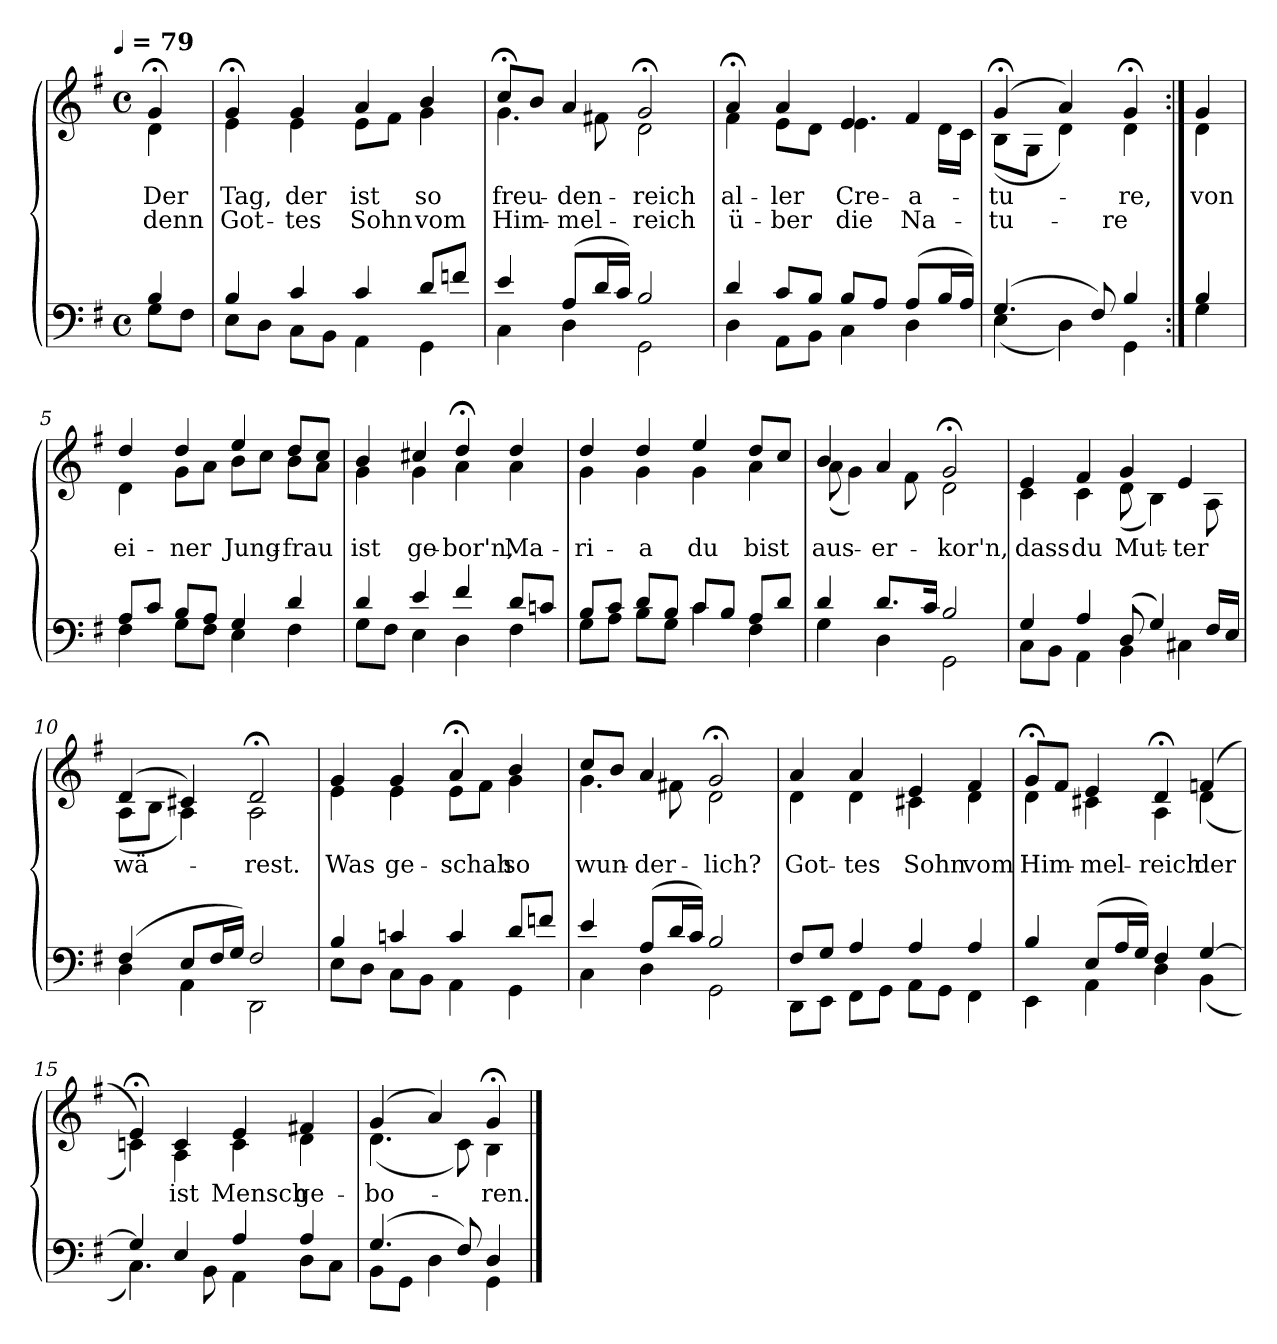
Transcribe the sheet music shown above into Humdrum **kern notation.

**kern	**kern	**text	**text	**dynam
*part1	*part1	*part1	*part1	*part1
*staff2	*staff1	*staff1	*staff1	*staff1/2
*clefF4	*clefG2	*	*	*
*k[f#]	*k[f#]	*	*	*
!!LO:TX:omd:t=[quarter] = 79
*M4/4	*M4/4	*	*	*
*met(c)	*met(c)	*	*	*
*MM79	*MM79	*	*	*
=	=	=	=	=
*^	*^	*	*	*
4B	8GL	4g;<	4d	Der	denn	.
.	8F#J	.	.	.	.	.
=1	=1	=1	=1	=1	=1	=1
*	*	*MM80	*	*	*	*
4B	8EL	4g;<	4e	Tag,	Got-	.
.	8DJ	.	.	.	.	.
4c	8CL	4g	4e	der	-tes	♩ = 79
.	8BBJ	.	.	.	.	.
4c	4AA	4a	8eL	ist	Sohn	♩ = 77
.	.	.	8f#J	.	.	.
8dL	4GG	4b	4g	so	vom	.
8fnJ	.	.	.	.	.	.
=2	=2	=2	=2	=2	=2	=2
4e	4C	8cc;<L	4.g	freu-	Him-	.
.	.	8bJ	.	.	.	.
(8AL	4D	4a	.	-den-	-mel-	♩ = 75
16dL	.	.	8f#X	.	.	.
16cJJ)	.	.	.	.	.	.
2B	2GG	2g;<	2d	-reich	-reich	.
=3	=3	=3	=3	=3	=3	=3
*	*	*MM79	*	*	*	*
4d	4D	4a;<	4f#	al-	ü-	.
8cL	8AAL	4a	8eL	-ler	-ber	.
8BJ	8BBJ	.	8dJ	.	.	.
8BL	4C	4e	4.e	Cre-	die	♩ = 76
8AJ	.	.	.	.	.	.
(8AL	4D	4f#	.	-a-	Na-	.
16BL	.	.	16dLL	.	.	.
16AJJ)	.	.	16cJJ	.	.	.
=4	=4	=4	=4	=4	=4	=4
*	*	*MM74	*	*	*	*
(4.G	(4E	(4g;<	(8BL	-tu-	-tu-	.
.	.	.	8GJ	.	.	.
.	4D)	4a)	4d)	.	.	.
8F#)	.	.	.	.	.	.
4B	4GG	4g;<	4d	-re,	-re	♩ = 74
!!LO:LB:g=z	!!
=:|!	=:|!	=:|!	=:|!	=:|!	=:|!	=:|!
*	*	*MM77	*	*	*	*
4B	4G	4g	4d	von	.	.
=5	=5	=5	=5	=5	=5	=5
8AL	4F#	4dd	4d	ei-	.	.
8cJ	.	.	.	.	.	.
8BL	8GL	4dd	8gL	-ner	.	.
8AJ	8F#J	.	8aJ	.	.	.
4G	4E	4ee	8bL	Jung-	.	.
.	.	.	8ccJ	.	.	.
4d	4F#	8ddL	8bL	-frau	.	.
.	.	8ccJ	8aJ	.	.	.
=6	=6	=6	=6	=6	=6	=6
*	*	*MM76	*	*	*	*
4d	8GL	4b	4g	ist	.	.
.	8F#J	.	.	.	.	.
4e	4E	4cc#X	4g	ge-	.	♩ = 74
4f#	4D	4dd;<	4a	-bor'n,	.	.
8dL	4F#	4dd	4a	Ma-	.	♩ = 77
8cnJ	.	.	.	.	.	.
=7	=7	=7	=7	=7	=7	=7
8BL	8GL	4dd	4g	-ri-	.	.
8cJ	8AJ	.	.	.	.	.
8dL	8BL	4dd	4g	-a	.	.
8BJ	8GJ	.	.	.	.	.
8cL	4c	4ee	4g	du	.	♩ = 76
8BJ	.	.	.	.	.	.
8AL	4F#	8ddL	4a	bist	.	.
8dJ	.	8ccJ	.	.	.	.
=8	=8	=8	=8	=8	=8	=8
*	*	*MM73	*	*	*	*
4d	4G	4b	(8a	aus-	.	.
.	.	.	4g)	.	.	.
8.dL	4D	4a	.	-er-	.	.
.	.	.	8f#	.	.	.
16cJk	.	.	.	.	.	.
2B	2GG	2g;<	2d	-kor'n,	.	.
!!LO:LB:g=z	!!
=9	=9	=9	=9	=9	=9	=9
*	*	*MM78	*	*	*	*
4G	8CL	4e	4c	dass	.	.
.	8BBJ	.	.	.	.	.
4A	4AA	4f#	4c	du	.	.
(8D	4BB	4g	(8d	Mut-	.	.
4G)	.	.	4B)	.	.	.
.	4C#X	4e	.	-ter	.	.
16F#LL	.	.	8A	.	.	.
16EJJ	.	.	.	.	.	.
=10	=10	=10	=10	=10	=10	=10
*	*	*MM76	*	*	*	*
(4F#	4D	(4d	(8AL	wä-	.	.
.	.	.	8BJ	.	.	.
8EL	4AA	4c#X)	4A)	.	.	♩ = 75
16F#L	.	.	.	.	.	.
16GJJ)	.	.	.	.	.	.
2F#	2DD	2d;<	2A	-rest.	.	.
=11	=11	=11	=11	=11	=11	=11
*	*	*MM77	*	*	*	*
4B	8EL	4g	4e	Was	.	.
.	8DJ	.	.	.	.	.
4cn	8CL	4g	4e	ge-	.	♩ = 78
.	8BBJ	.	.	.	.	.
4c	4AA	4a;<	8eL	-schah	.	♩ = 77
.	.	.	8f#J	.	.	.
8dL	4GG	4b	4g	so	.	.
8fnJ	.	.	.	.	.	.
=12	=12	=12	=12	=12	=12	=12
*	*	*MM76	*	*	*	*
4e	4C	8ccL	4.g	wun-	.	.
.	.	8bJ	.	.	.	.
(8AL	4D	4a	.	-der-	.	♩ = 73
16dL	.	.	8f#X	.	.	.
16cJJ)	.	.	.	.	.	.
2B	2GG	2g;<	2d	-lich?	.	.
!!LO:LB:g=z	!!
=13	=13	=13	=13	=13	=13	=13
*	*	*MM76	*	*	*	*
8F#L	8DDL	4a	4d	Got-	.	.
8GJ	8EEJ	.	.	.	.	.
4A	8FF#L	4a	4d	-tes	.	.
.	8GGJ	.	.	.	.	.
4A	8AAL	4e	4c#X	Sohn	.	.
.	8GGJ	.	.	.	.	.
4A	4FF#	4f#	4d	vom	.	♩ = 73
=14	=14	=14	=14	=14	=14	=14
*	*	*MM75	*	*	*	*
4B	4EE	8g;<L	4d	Him-	.	.
.	.	8f#J	.	.	.	.
(8EL	4AA	4e	4c#X	-mel-	.	♩ = 74
16AL	.	.	.	.	.	.
16GJJ)	.	.	.	.	.	.
4F#	4D	4d;<	4A	-reich	.	.
[4G	(4BB	(4fn	(4d	der	.	♩ = 74
=15	=15	=15	=15	=15	=15	=15
4G]	4.C)	4e;<)	4cn)	.	.	.
4E	.	4c	4A	ist	.	♩ = 73
.	8BB	.	.	.	.	.
4A	4AA	4e	4c	Mensch	.	.
4A	8DL	4f#X	4d	ge-	.	.
.	8CJ	.	.	.	.	.
=16	=16	=16	=16	=16	=16	=16
*	*	*MM72	*	*	*	*
(4.G	8BBL	(4g	(4.d	-bo-	.	.
.	8GGJ	.	.	.	.	.
.	4D	4a)	.	.	.	♩ = 62
8F#)	.	.	8c)	.	.	.
4D	4GG	4g;<	4B	-ren.	.	.
*v	*v	*	*	*	*	*
*	*v	*v	*	*	*
==	==	==	==	==
*-	*-	*-	*-	*-
